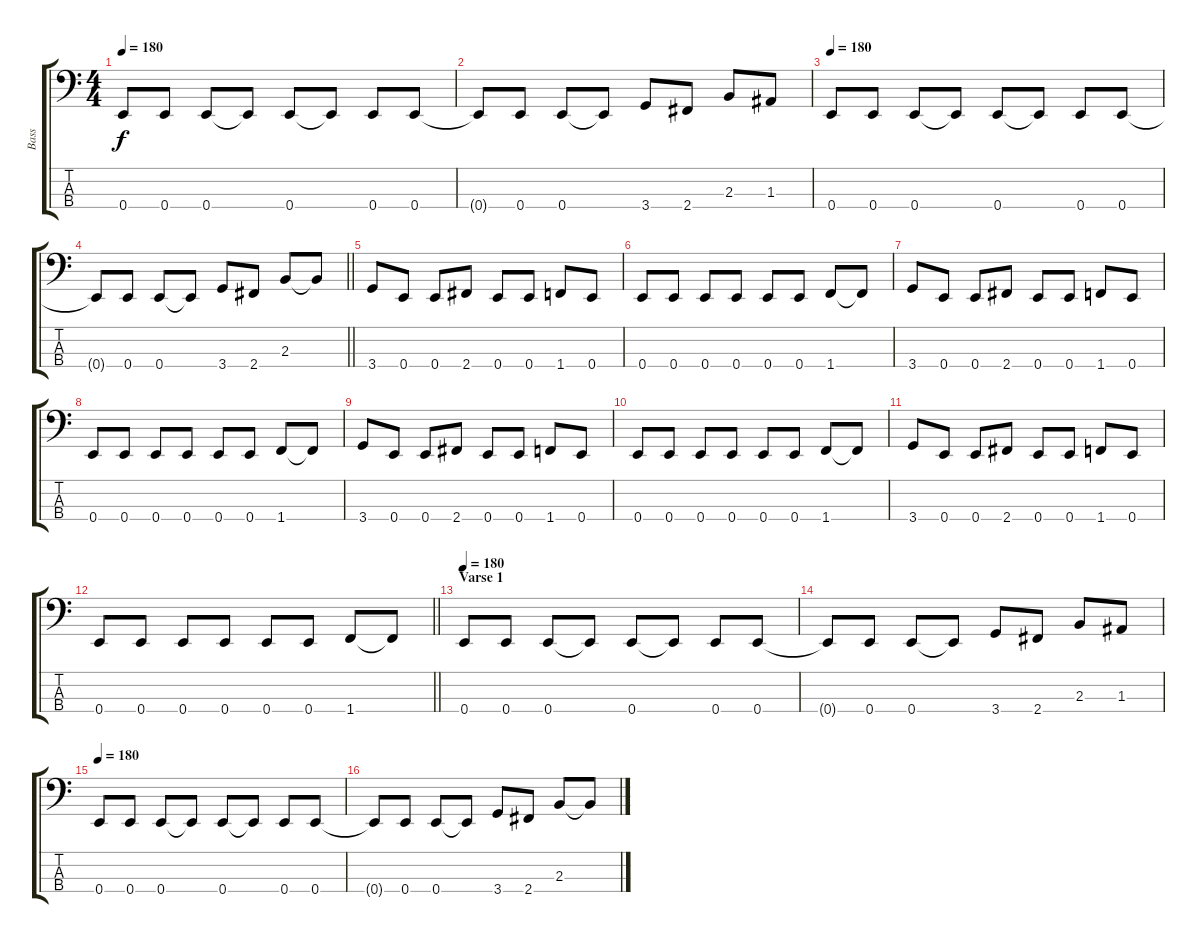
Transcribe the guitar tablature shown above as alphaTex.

\track ("Bass" "Bass") {instrument electricbasspick}
\staff {score tabs}
\tuning (G2 D2 A1 E1) {hide}
\ts (4 4)
\tempo 180
\clef f4
\ks c
0.4.8{dy f} 0.4.8 0.4.8 0.4{t}.8 0.4.8 0.4{t}.8 0.4.8 0.4.8 |
0.4{t}.8 0.4.8 0.4.8 0.4{t}.8 3.4.8 2.4.8 2.3.8 1.3.8 |
\tempo 180
0.4.8 0.4.8 0.4.8 0.4{t}.8 0.4.8 0.4{t}.8 0.4.8 0.4.8 |
\barLineRight lightlight
0.4{t}.8 0.4.8 0.4.8 0.4{t}.8 3.4.8 2.4.8 2.3.8 2.3{t}.8 |
\section ("" "")
3.4.8 0.4.8 0.4.8 2.4.8 0.4.8 0.4.8 1.4.8 0.4.8 |
0.4.8 0.4.8 0.4.8 0.4.8 0.4.8 0.4.8 1.4.8 1.4{t}.8 |
3.4.8 0.4.8 0.4.8 2.4.8 0.4.8 0.4.8 1.4.8 0.4.8 |
0.4.8 0.4.8 0.4.8 0.4.8 0.4.8 0.4.8 1.4.8 1.4{t}.8 |
3.4.8 0.4.8 0.4.8 2.4.8 0.4.8 0.4.8 1.4.8 0.4.8 |
0.4.8 0.4.8 0.4.8 0.4.8 0.4.8 0.4.8 1.4.8 1.4{t}.8 |
3.4.8 0.4.8 0.4.8 2.4.8 0.4.8 0.4.8 1.4.8 0.4.8 |
\barLineRight lightlight
0.4.8 0.4.8 0.4.8 0.4.8 0.4.8 0.4.8 1.4.8 1.4{t}.8 |
\section ("" "Varse 1")
\tempo 180
0.4.8 0.4.8 0.4.8 0.4{t}.8 0.4.8 0.4{t}.8 0.4.8 0.4.8 |
0.4{t}.8 0.4.8 0.4.8 0.4{t}.8 3.4.8 2.4.8 2.3.8 1.3.8 |
\tempo 180
0.4.8 0.4.8 0.4.8 0.4{t}.8 0.4.8 0.4{t}.8 0.4.8 0.4.8 |
0.4{t}.8 0.4.8 0.4.8 0.4{t}.8 3.4.8 2.4.8 2.3.8 2.3{t}.8
